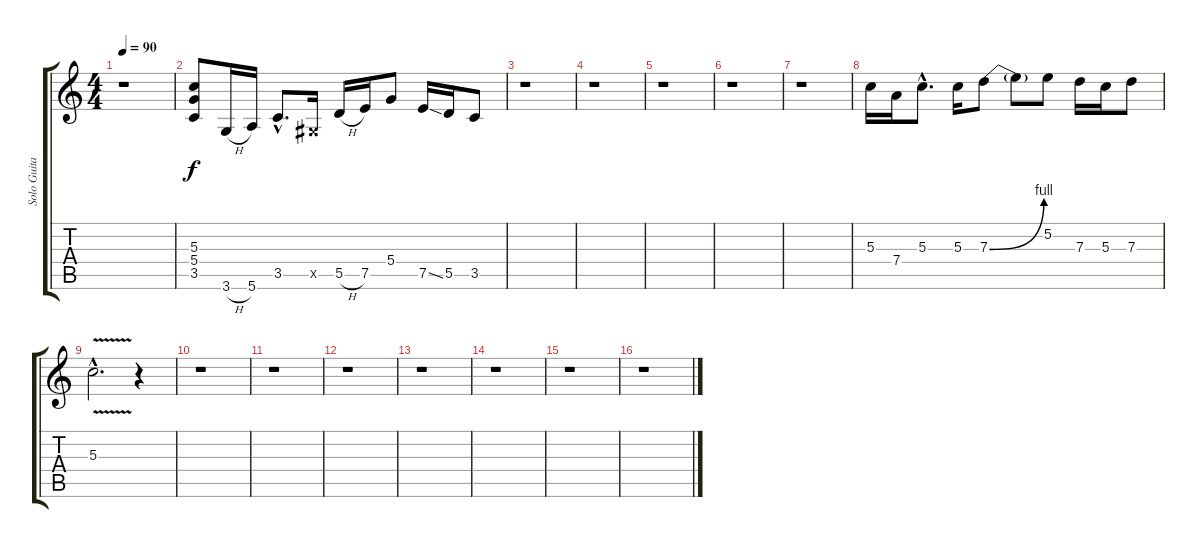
\track ("Solo Guitar" "Solo Guita") {instrument acousticguitarsteel}
\staff {score tabs}
\tuning (E4 B3 G3 D3 A2 E2) {hide}
\ts (4 4)
\tempo 90
\clef g2
\ks c
r.1{dy f} |
(5.3 5.4 3.5).8 3.6{h}.16 5.6.16 3.5{hac}.8{d} -1.5{x}.16 5.5{h}.16 7.5.16 5.4.8 7.5{ss}.16 5.5.16 3.5.8 |
r.1 |
r.1 |
r.1 |
r.1 |
r.1 |
5.3.16 7.4.16 5.3{hac}.8{d} 5.3.16 7.3{be (bend 0 0 60 4)}.8 7.3{t}.8 5.2.8 7.3.16 5.3.16 7.3.8 |
5.3{v hac}.2{d} r.4 |
r.1 |
r.1 |
r.1 |
r.1 |
r.1 |
r.1 |
r.1
